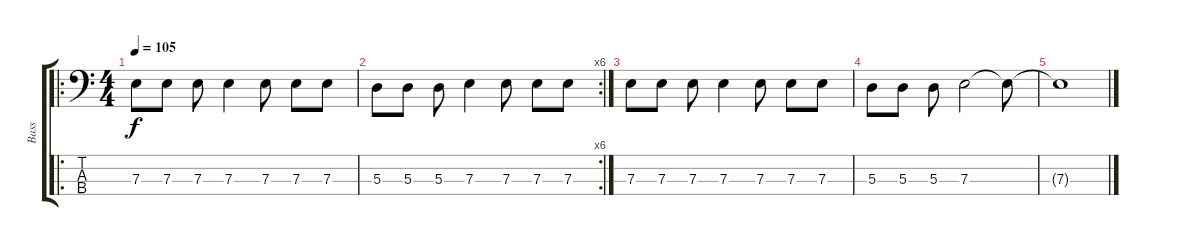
\track ("Bass" "Bass") {instrument electricbassfinger}
\staff {score tabs}
\tuning (G2 D2 A1 E1) {hide}
\ro
\ts (4 4)
\tempo 105
\clef f4
\ks c
7.3.8{dy f} 7.3.8 7.3.8 7.3.4 7.3.8 7.3.8 7.3.8 |
\rc 6
5.3.8 5.3.8 5.3.8 7.3.4 7.3.8 7.3.8 7.3.8 |
7.3.8 7.3.8 7.3.8 7.3.4 7.3.8 7.3.8 7.3.8 |
5.3.8 5.3.8 5.3.8 7.3.2 7.3{t}.8 |
7.3{t}.1
